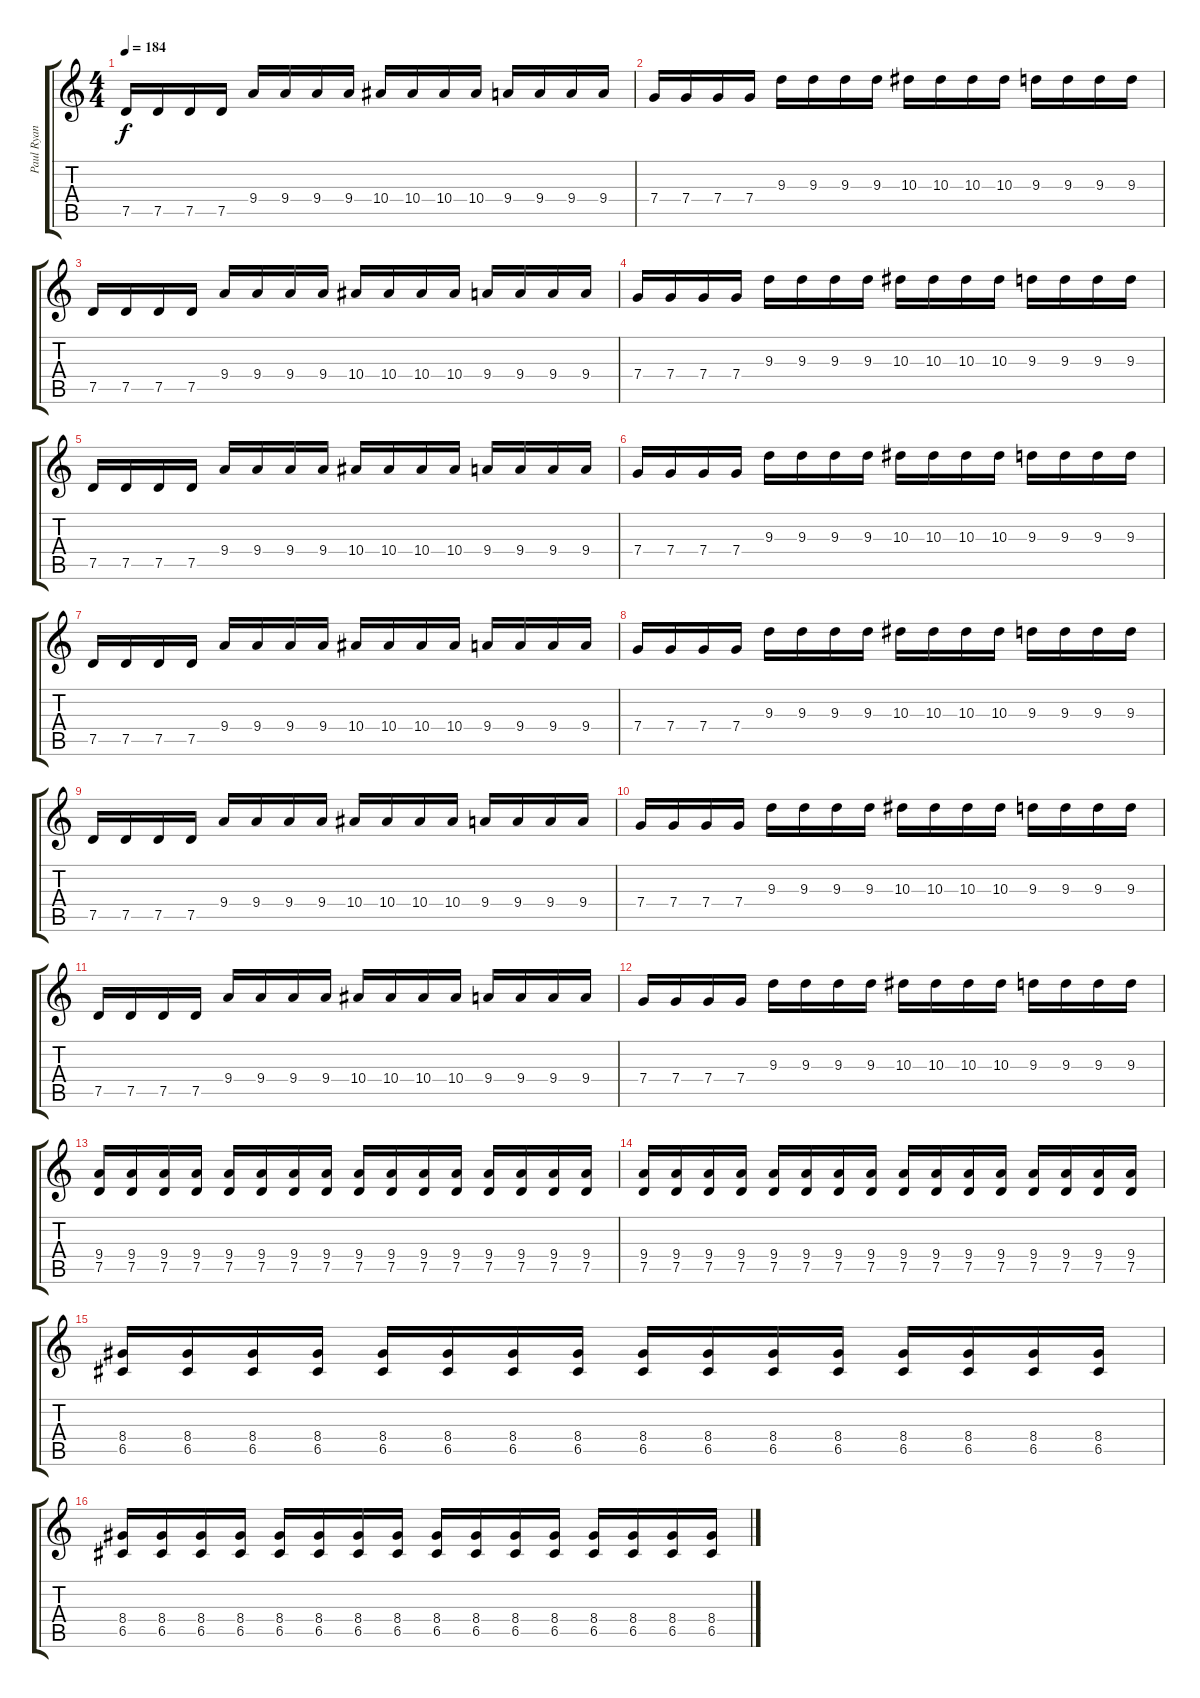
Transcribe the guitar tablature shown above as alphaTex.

\track ("Paul Ryan (Guitar)" "Paul Ryan ") {instrument distortionguitar}
\staff {score tabs}
\tuning (D4 A3 F3 C3 G2 D2) {hide}
\ts (4 4)
\tempo 184
\clef g2
\ks c
7.5.16{dy f} 7.5.16 7.5.16 7.5.16 9.4.16 9.4.16 9.4.16 9.4.16 10.4.16 10.4.16 10.4.16 10.4.16 9.4.16 9.4.16 9.4.16 9.4.16 |
7.4.16 7.4.16 7.4.16 7.4.16 9.3.16 9.3.16 9.3.16 9.3.16 10.3.16 10.3.16 10.3.16 10.3.16 9.3.16 9.3.16 9.3.16 9.3.16 |
7.5.16 7.5.16 7.5.16 7.5.16 9.4.16 9.4.16 9.4.16 9.4.16 10.4.16 10.4.16 10.4.16 10.4.16 9.4.16 9.4.16 9.4.16 9.4.16 |
7.4.16 7.4.16 7.4.16 7.4.16 9.3.16 9.3.16 9.3.16 9.3.16 10.3.16 10.3.16 10.3.16 10.3.16 9.3.16 9.3.16 9.3.16 9.3.16 |
7.5.16 7.5.16 7.5.16 7.5.16 9.4.16 9.4.16 9.4.16 9.4.16 10.4.16 10.4.16 10.4.16 10.4.16 9.4.16 9.4.16 9.4.16 9.4.16 |
7.4.16 7.4.16 7.4.16 7.4.16 9.3.16 9.3.16 9.3.16 9.3.16 10.3.16 10.3.16 10.3.16 10.3.16 9.3.16 9.3.16 9.3.16 9.3.16 |
7.5.16 7.5.16 7.5.16 7.5.16 9.4.16 9.4.16 9.4.16 9.4.16 10.4.16 10.4.16 10.4.16 10.4.16 9.4.16 9.4.16 9.4.16 9.4.16 |
7.4.16 7.4.16 7.4.16 7.4.16 9.3.16 9.3.16 9.3.16 9.3.16 10.3.16 10.3.16 10.3.16 10.3.16 9.3.16 9.3.16 9.3.16 9.3.16 |
7.5.16 7.5.16 7.5.16 7.5.16 9.4.16 9.4.16 9.4.16 9.4.16 10.4.16 10.4.16 10.4.16 10.4.16 9.4.16 9.4.16 9.4.16 9.4.16 |
7.4.16 7.4.16 7.4.16 7.4.16 9.3.16 9.3.16 9.3.16 9.3.16 10.3.16 10.3.16 10.3.16 10.3.16 9.3.16 9.3.16 9.3.16 9.3.16 |
7.5.16 7.5.16 7.5.16 7.5.16 9.4.16 9.4.16 9.4.16 9.4.16 10.4.16 10.4.16 10.4.16 10.4.16 9.4.16 9.4.16 9.4.16 9.4.16 |
7.4.16 7.4.16 7.4.16 7.4.16 9.3.16 9.3.16 9.3.16 9.3.16 10.3.16 10.3.16 10.3.16 10.3.16 9.3.16 9.3.16 9.3.16 9.3.16 |
(9.4 7.5).16 (9.4 7.5).16 (9.4 7.5).16 (9.4 7.5).16 (9.4 7.5).16 (9.4 7.5).16 (9.4 7.5).16 (9.4 7.5).16 (9.4 7.5).16 (9.4 7.5).16 (9.4 7.5).16 (9.4 7.5).16 (9.4 7.5).16 (9.4 7.5).16 (9.4 7.5).16 (9.4 7.5).16 |
(9.4 7.5).16 (9.4 7.5).16 (9.4 7.5).16 (9.4 7.5).16 (9.4 7.5).16 (9.4 7.5).16 (9.4 7.5).16 (9.4 7.5).16 (9.4 7.5).16 (9.4 7.5).16 (9.4 7.5).16 (9.4 7.5).16 (9.4 7.5).16 (9.4 7.5).16 (9.4 7.5).16 (9.4 7.5).16 |
(8.4 6.5).16 (8.4 6.5).16 (8.4 6.5).16 (8.4 6.5).16 (8.4 6.5).16 (8.4 6.5).16 (8.4 6.5).16 (8.4 6.5).16 (8.4 6.5).16 (8.4 6.5).16 (8.4 6.5).16 (8.4 6.5).16 (8.4 6.5).16 (8.4 6.5).16 (8.4 6.5).16 (8.4 6.5).16 |
(8.4 6.5).16 (8.4 6.5).16 (8.4 6.5).16 (8.4 6.5).16 (8.4 6.5).16 (8.4 6.5).16 (8.4 6.5).16 (8.4 6.5).16 (8.4 6.5).16 (8.4 6.5).16 (8.4 6.5).16 (8.4 6.5).16 (8.4 6.5).16 (8.4 6.5).16 (8.4 6.5).16 (8.4 6.5).16
